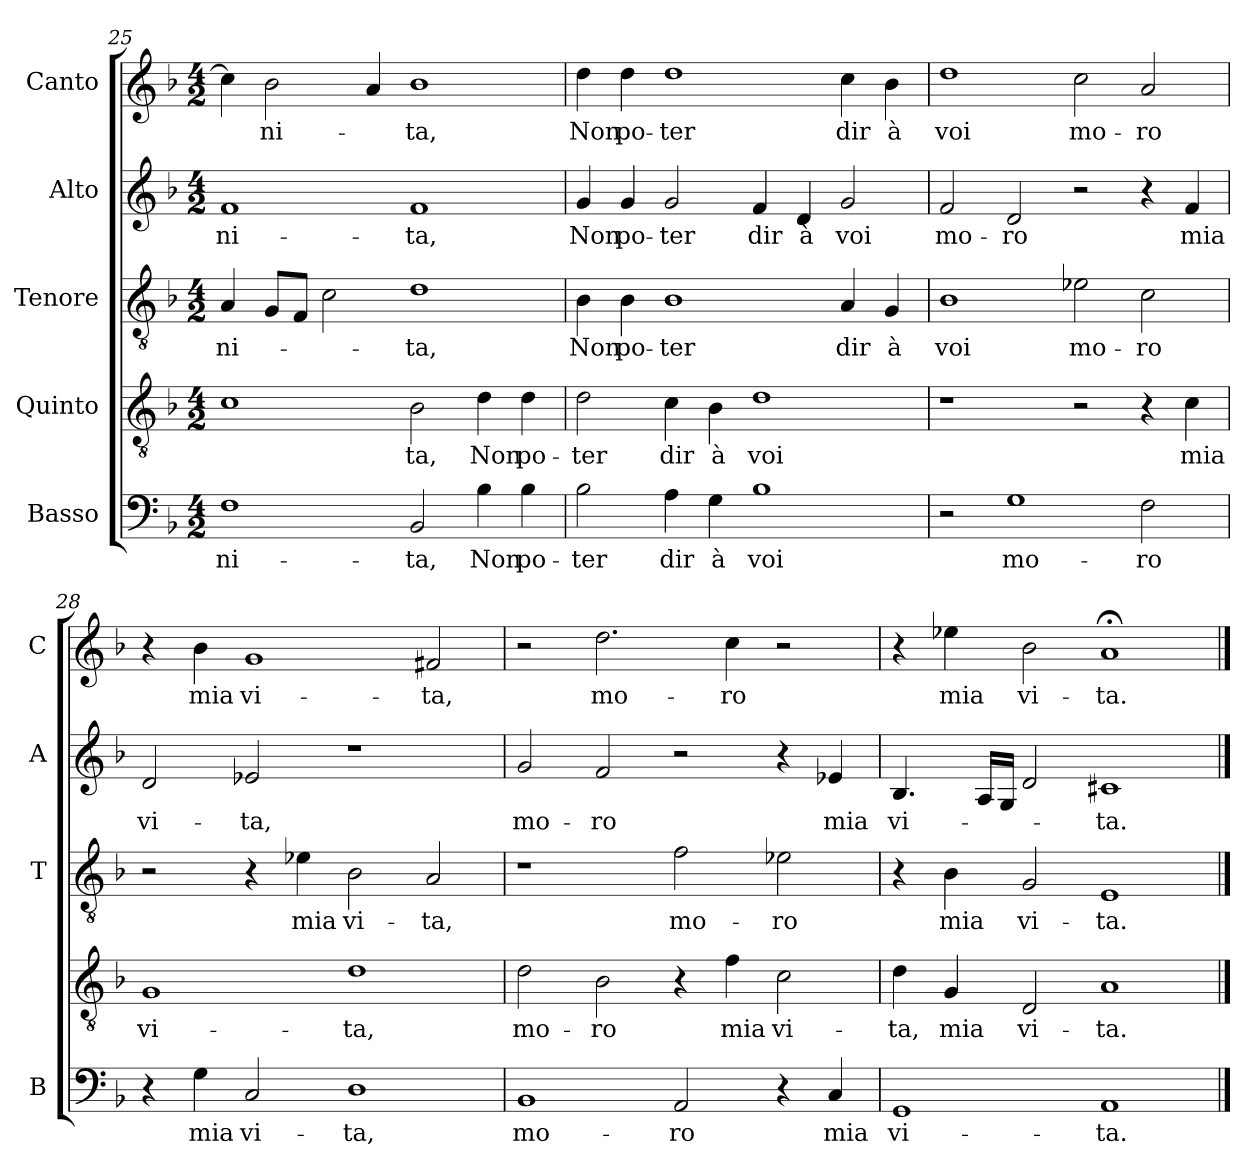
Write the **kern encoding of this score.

**kern	**text	**kern	**text	**kern	**text	**kern	**text	**kern	**text
*part5	*part5	*part4	*part4	*part3	*part3	*part2	*part2	*part1	*part1
*staff5	*staff5	*staff4	*staff4	*staff3	*staff3	*staff2	*staff2	*staff1	*staff1
*I"Basso	*	*I"Quinto	*	*I"Tenore	*	*I"Alto	*	*I"Canto	*
*I'B	*	*	*	*I'T	*	*I'A	*	*I'C	*
!!LO:LB:g=z
*clefF4	*	*clefGv2	*	*clefGv2	*	*clefG2	*	*clefG2	*
*k[b-]	*	*k[b-]	*	*k[b-]	*	*k[b-]	*	*k[b-]	*
*F:	*	*F:	*	*F:	*	*F:	*	*F:	*
*M4/2	*	*M4/2	*	*M4/2	*	*M4/2	*	*M4/2	*
=25	=25	=25	=25	=25	=25	=25	=25	=25	=25
!	!LO:LY:b	!	!	!	!LO:LY:b	!	!LO:LY:b	!	!
1F	-ni-	1c	.	4A/	-ni-	1f	-ni-	4cc\]	.
!	!	!	!	!	!	!	!	!	!LO:LY:b
.	.	.	.	8G/L	.	.	.	2b-\	-ni-
.	.	.	.	8F/J	.	.	.	.	.
.	.	.	.	2c\	.	.	.	.	.
.	.	.	.	.	.	.	.	4a/	.
!	!LO:LY:b	!	!LO:LY:b	!	!LO:LY:b	!	!LO:LY:b	!	!LO:LY:b
2BB-/	-ta,	2B-\	-ta,	1d	-ta,	1f	-ta,	1b-	-ta,
!	!LO:LY:b	!	!LO:LY:b	!	!	!	!	!	!
4B-\	Non	4d\	Non	.	.	.	.	.	.
!	!LO:LY:b	!	!LO:LY:b	!	!	!	!	!	!
4B-\	po-	4d\	po-	.	.	.	.	.	.
=26	=26	=26	=26	=26	=26	=26	=26	=26	=26
!	!LO:LY:b	!	!LO:LY:b	!	!LO:LY:b	!	!LO:LY:b	!	!LO:LY:b
2B-\	-ter	2d\	-ter	4B-\	Non	4g/	Non	4dd\	Non
!	!	!	!	!	!LO:LY:b	!	!LO:LY:b	!	!LO:LY:b
.	.	.	.	4B-\	po-	4g/	po-	4dd\	po-
!	!LO:LY:b	!	!LO:LY:b	!	!LO:LY:b	!	!LO:LY:b	!	!LO:LY:b
4A\	dir	4c\	dir	1B-	-ter	2g/	-ter	1dd	-ter
!	!LO:LY:b	!	!LO:LY:b	!	!	!	!	!	!
4G\	à	4B-\	à	.	.	.	.	.	.
!	!LO:LY:b	!	!LO:LY:b	!	!	!	!LO:LY:b	!	!
1B-	voi	1d	voi	.	.	4f/	dir	.	.
!	!	!	!	!	!	!	!LO:LY:b	!	!
.	.	.	.	.	.	4d/	à	.	.
!	!	!	!	!	!LO:LY:b	!	!LO:LY:b	!	!LO:LY:b
.	.	.	.	4A/	dir	2g/	voi	4cc\	dir
!	!	!	!	!	!LO:LY:b	!	!	!	!LO:LY:b
.	.	.	.	4G/	à	.	.	4b-\	à
=27	=27	=27	=27	=27	=27	=27	=27	=27	=27
!	!	!	!	!	!LO:LY:b	!	!LO:LY:b	!	!LO:LY:b
2r	.	1r	.	1B-	voi	2f/	mo-	1dd	voi
!	!LO:LY:b	!	!	!	!	!	!LO:LY:b	!	!
1G	mo-	.	.	.	.	2d/	-ro	.	.
!	!	!	!	!	!LO:LY:b	!	!	!	!LO:LY:b
.	.	2r	.	2e-X\	mo-	2r	.	2cc\	mo-
!	!LO:LY:b	!	!	!	!LO:LY:b	!	!	!	!LO:LY:b
2F\	-ro	4r	.	2c\	-ro	4r	.	2a/	-ro
!	!	!	!LO:LY:b	!	!	!	!LO:LY:b	!	!
.	.	4c\	mia	.	.	4f/	mia	.	.
!!LO:LB:g=z
=28	=28	=28	=28	=28	=28	=28	=28	=28	=28
!	!	!	!LO:LY:b	!	!	!	!LO:LY:b	!	!
4r	.	1G	vi-	2r	.	2d/	vi-	4r	.
!	!LO:LY:b	!	!	!	!	!	!	!	!LO:LY:b
4G\	mia	.	.	.	.	.	.	4b-\	mia
!	!LO:LY:b	!	!	!	!	!	!LO:LY:b	!	!LO:LY:b
2C/	vi-	.	.	4r	.	2e-X/	-ta,	1g	vi-
!	!	!	!	!	!LO:LY:b	!	!	!	!
.	.	.	.	4e-X\	mia	.	.	.	.
!	!LO:LY:b	!	!LO:LY:b	!	!LO:LY:b	!	!	!	!
1D	-ta,	1d	-ta,	2B-\	vi-	1r	.	.	.
!	!	!	!	!	!LO:LY:b	!	!	!	!LO:LY:b
.	.	.	.	2A/	-ta,	.	.	2f#X/	-ta,
=29	=29	=29	=29	=29	=29	=29	=29	=29	=29
!	!LO:LY:b	!	!LO:LY:b	!	!	!	!LO:LY:b	!	!
1BB-	mo-	2d\	mo-	1r	.	2g/	mo-	2r	.
!	!	!	!LO:LY:b	!	!	!	!LO:LY:b	!	!LO:LY:b
.	.	2B-\	-ro	.	.	2f/	-ro	2.dd\	mo-
!	!LO:LY:b	!	!	!	!LO:LY:b	!	!	!	!
2AA/	-ro	4r	.	2f\	mo-	2r	.	.	.
!	!	!	!LO:LY:b	!	!	!	!	!	!LO:LY:b
.	.	4f\	mia	.	.	.	.	4cc\	-ro
!	!	!	!LO:LY:b	!	!LO:LY:b	!	!	!	!
4r	.	2c\	vi-	2e-X\	-ro	4r	.	2r	.
!	!LO:LY:b	!	!	!	!	!	!LO:LY:b	!	!
4C/	mia	.	.	.	.	4e-X/	mia	.	.
=30	=30	=30	=30	=30	=30	=30	=30	=30	=30
!	!LO:LY:b	!	!LO:LY:b	!	!	!	!LO:LY:b	!	!
1GG	vi-	4d\	-ta,	4r	.	4.B-/	vi-	4r	.
!	!	!	!LO:LY:b	!	!LO:LY:b	!	!	!	!LO:LY:b
.	.	4G/	mia	4B-\	mia	.	.	4ee-X\	mia
.	.	.	.	.	.	16A/LL	.	.	.
.	.	.	.	.	.	16G/JJ	.	.	.
!	!	!	!LO:LY:b	!	!LO:LY:b	!	!	!	!LO:LY:b
.	.	2D/	vi-	2G/	vi-	2d/	.	2b-\	vi-
!	!LO:LY:b	!	!LO:LY:b	!	!LO:LY:b	!	!LO:LY:b	!	!LO:LY:b
1AA	-ta.	1A	-ta.	1E	-ta.	1c#X	-ta.	1a;<	-ta.
==	==	==	==	==	==	==	==	==	==
*-	*-	*-	*-	*-	*-	*-	*-	*-	*-
